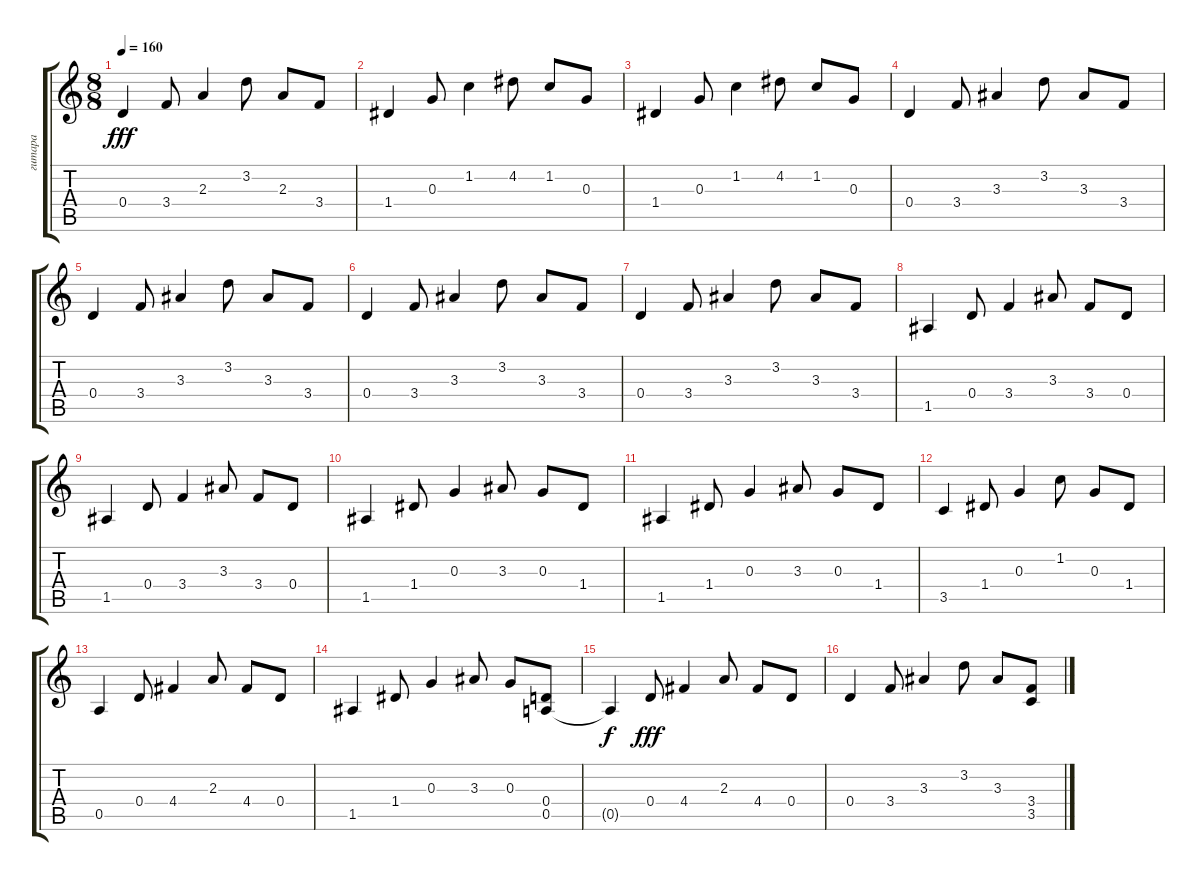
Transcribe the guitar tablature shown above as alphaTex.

\track ("гитара" "гитара") {instrument acousticguitarsteel}
\staff {score tabs}
\tuning (E4 B3 G3 D3 A2 E2) {hide}
\ts (8 8)
\tempo 160
\clef g2
\ks c
0.4.4{dy fff} 3.4.8 2.3.4 3.2.8 2.3.8 3.4.8 |
1.4.4 0.3.8 1.2.4 4.2.8 1.2.8 0.3.8 |
1.4.4 0.3.8 1.2.4 4.2.8 1.2.8 0.3.8 |
0.4.4 3.4.8 3.3.4 3.2.8 3.3.8 3.4.8 |
0.4.4 3.4.8 3.3.4 3.2.8 3.3.8 3.4.8 |
0.4.4 3.4.8 3.3.4 3.2.8 3.3.8 3.4.8 |
0.4.4 3.4.8 3.3.4 3.2.8 3.3.8 3.4.8 |
1.5.4 0.4.8 3.4.4 3.3.8 3.4.8 0.4.8 |
1.5.4 0.4.8 3.4.4 3.3.8 3.4.8 0.4.8 |
1.5.4 1.4.8 0.3.4 3.3.8 0.3.8 1.4.8 |
1.5.4 1.4.8 0.3.4 3.3.8 0.3.8 1.4.8 |
3.5.4 1.4.8 0.3.4 1.2.8 0.3.8 1.4.8 |
0.5.4 0.4.8 4.4.4 2.3.8 4.4.8 0.4.8 |
1.5.4 1.4.8 0.3.4 3.3.8 0.3.8 (0.4 0.5).8 |
0.5{t}.4{dy f} 0.4.8{dy fff} 4.4.4 2.3.8 4.4.8 0.4.8 |
0.4.4 3.4.8 3.3.4 3.2.8 3.3.8 (3.4 3.5).8
